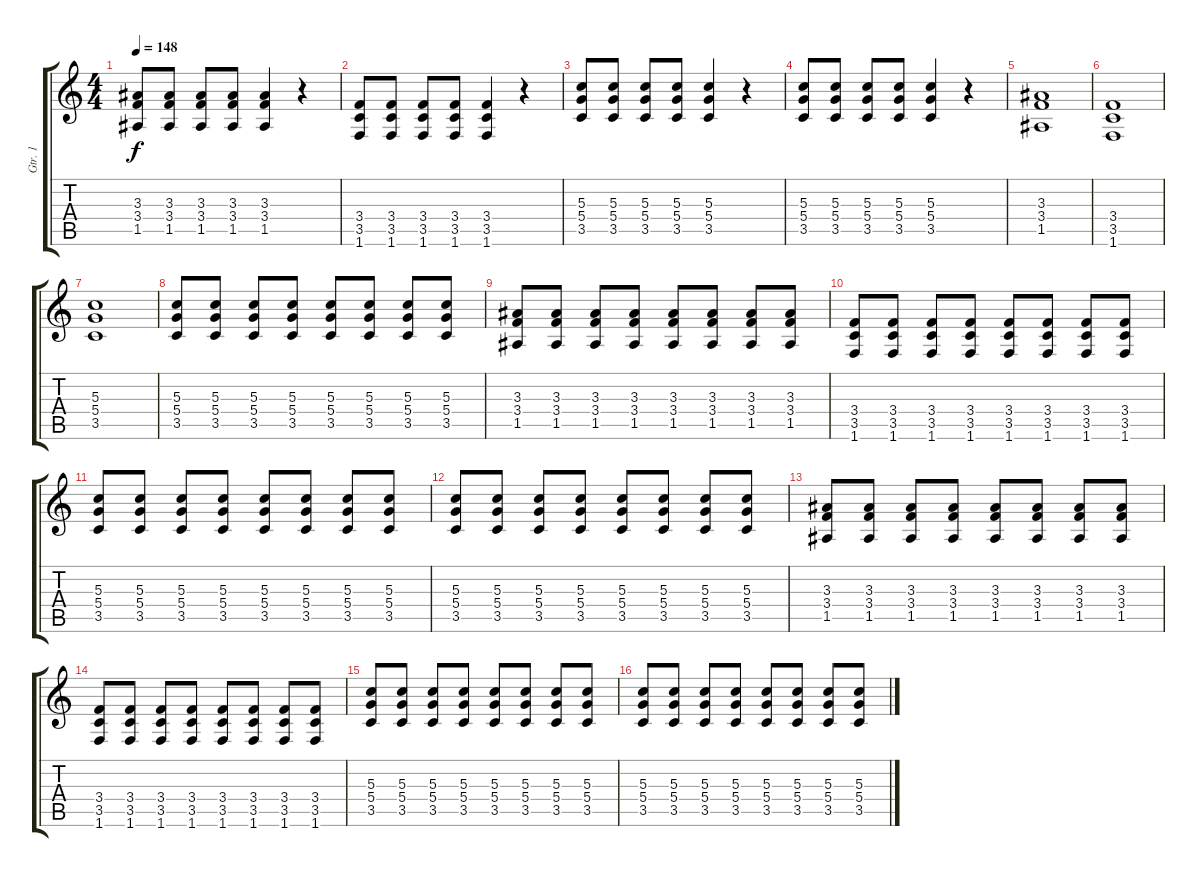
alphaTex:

\track ("Gtr. 1" "Gtr. 1") {instrument distortionguitar}
\staff {score tabs}
\tuning (E4 B3 G3 D3 A2 E2) {hide}
\ts (4 4)
\tempo 148
\clef g2
\ks c
(3.3 3.4 1.5).8{dy f} (3.3 3.4 1.5).8 (3.3 3.4 1.5).8 (3.3 3.4 1.5).8 (3.3 3.4 1.5).4 r.4 |
(3.4 3.5 1.6).8 (3.4 3.5 1.6).8 (3.4 3.5 1.6).8 (3.4 3.5 1.6).8 (3.4 3.5 1.6).4 r.4 |
(5.3 5.4 3.5).8 (5.3 5.4 3.5).8 (5.3 5.4 3.5).8 (5.3 5.4 3.5).8 (5.3 5.4 3.5).4 r.4 |
(5.3 5.4 3.5).8 (5.3 5.4 3.5).8 (5.3 5.4 3.5).8 (5.3 5.4 3.5).8 (5.3 5.4 3.5).4 r.4 |
(3.3 3.4 1.5).1 |
(3.4 3.5 1.6).1 |
(5.3 5.4 3.5).1 |
(5.3 5.4 3.5).8 (5.3 5.4 3.5).8 (5.3 5.4 3.5).8 (5.3 5.4 3.5).8 (5.3 5.4 3.5).8 (5.3 5.4 3.5).8 (5.3 5.4 3.5).8 (5.3 5.4 3.5).8 |
(3.3 3.4 1.5).8 (3.3 3.4 1.5).8 (3.3 3.4 1.5).8 (3.3 3.4 1.5).8 (3.3 3.4 1.5).8 (3.3 3.4 1.5).8 (3.3 3.4 1.5).8 (3.3 3.4 1.5).8 |
(3.4 3.5 1.6).8 (3.4 3.5 1.6).8 (3.4 3.5 1.6).8 (3.4 3.5 1.6).8 (3.4 3.5 1.6).8 (3.4 3.5 1.6).8 (3.4 3.5 1.6).8 (3.4 3.5 1.6).8 |
(5.3 5.4 3.5).8 (5.3 5.4 3.5).8 (5.3 5.4 3.5).8 (5.3 5.4 3.5).8 (5.3 5.4 3.5).8 (5.3 5.4 3.5).8 (5.3 5.4 3.5).8 (5.3 5.4 3.5).8 |
(5.3 5.4 3.5).8 (5.3 5.4 3.5).8 (5.3 5.4 3.5).8 (5.3 5.4 3.5).8 (5.3 5.4 3.5).8 (5.3 5.4 3.5).8 (5.3 5.4 3.5).8 (5.3 5.4 3.5).8 |
(3.3 3.4 1.5).8 (3.3 3.4 1.5).8 (3.3 3.4 1.5).8 (3.3 3.4 1.5).8 (3.3 3.4 1.5).8 (3.3 3.4 1.5).8 (3.3 3.4 1.5).8 (3.3 3.4 1.5).8 |
(3.4 3.5 1.6).8 (3.4 3.5 1.6).8 (3.4 3.5 1.6).8 (3.4 3.5 1.6).8 (3.4 3.5 1.6).8 (3.4 3.5 1.6).8 (3.4 3.5 1.6).8 (3.4 3.5 1.6).8 |
(5.3 5.4 3.5).8 (5.3 5.4 3.5).8 (5.3 5.4 3.5).8 (5.3 5.4 3.5).8 (5.3 5.4 3.5).8 (5.3 5.4 3.5).8 (5.3 5.4 3.5).8 (5.3 5.4 3.5).8 |
(5.3 5.4 3.5).8 (5.3 5.4 3.5).8 (5.3 5.4 3.5).8 (5.3 5.4 3.5).8 (5.3 5.4 3.5).8 (5.3 5.4 3.5).8 (5.3 5.4 3.5).8 (5.3 5.4 3.5).8
